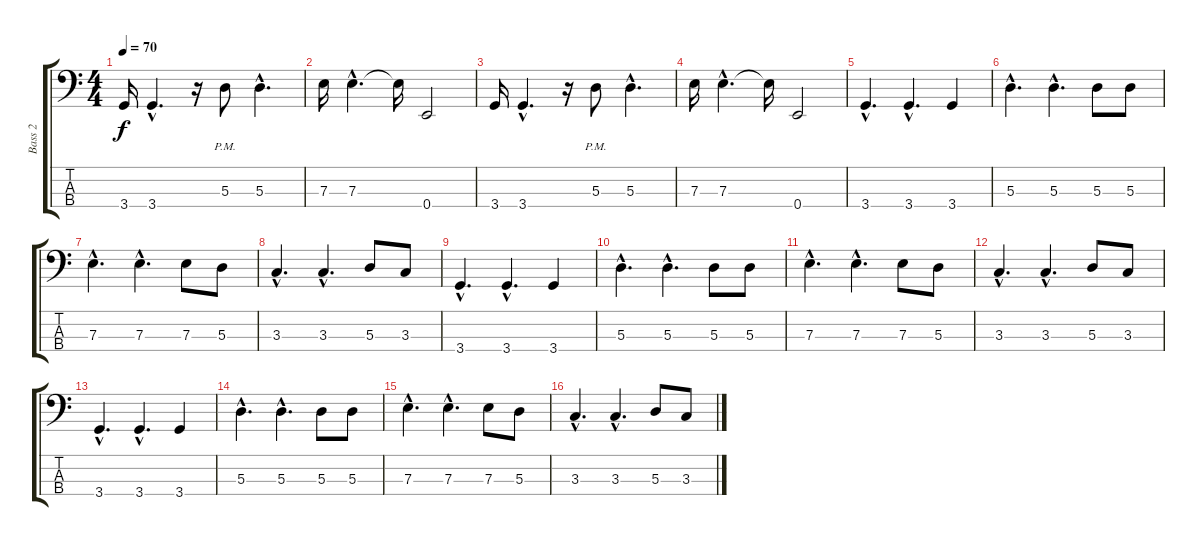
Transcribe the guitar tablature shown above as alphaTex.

\track ("Bass 2" "Bass 2") {instrument electricbasspick}
\staff {score tabs}
\tuning (G2 D2 A1 E1) {hide}
\ts (4 4)
\tempo 70
\clef f4
\ks c
3.4.16{dy f} 3.4{hac}.4{d} r.16 5.3{pm}.8 5.3{hac}.4{d} |
7.3.16 7.3{hac}.4{d} 7.3{t}.16 0.4.2 |
3.4.16 3.4{hac}.4{d} r.16 5.3{pm}.8 5.3{hac}.4{d} |
7.3.16 7.3{hac}.4{d} 7.3{t}.16 0.4.2 |
3.4{hac}.4{d} 3.4{hac}.4{d} 3.4.4 |
5.3{hac}.4{d} 5.3{hac}.4{d} 5.3.8 5.3.8 |
7.3{hac}.4{d} 7.3{hac}.4{d} 7.3.8 5.3.8 |
3.3{hac}.4{d} 3.3{hac}.4{d} 5.3.8 3.3.8 |
3.4{hac}.4{d} 3.4{hac}.4{d} 3.4.4 |
5.3{hac}.4{d} 5.3{hac}.4{d} 5.3.8 5.3.8 |
7.3{hac}.4{d} 7.3{hac}.4{d} 7.3.8 5.3.8 |
3.3{hac}.4{d} 3.3{hac}.4{d} 5.3.8 3.3.8 |
3.4{hac}.4{d} 3.4{hac}.4{d} 3.4.4 |
5.3{hac}.4{d} 5.3{hac}.4{d} 5.3.8 5.3.8 |
7.3{hac}.4{d} 7.3{hac}.4{d} 7.3.8 5.3.8 |
3.3{hac}.4{d} 3.3{hac}.4{d} 5.3.8 3.3.8
